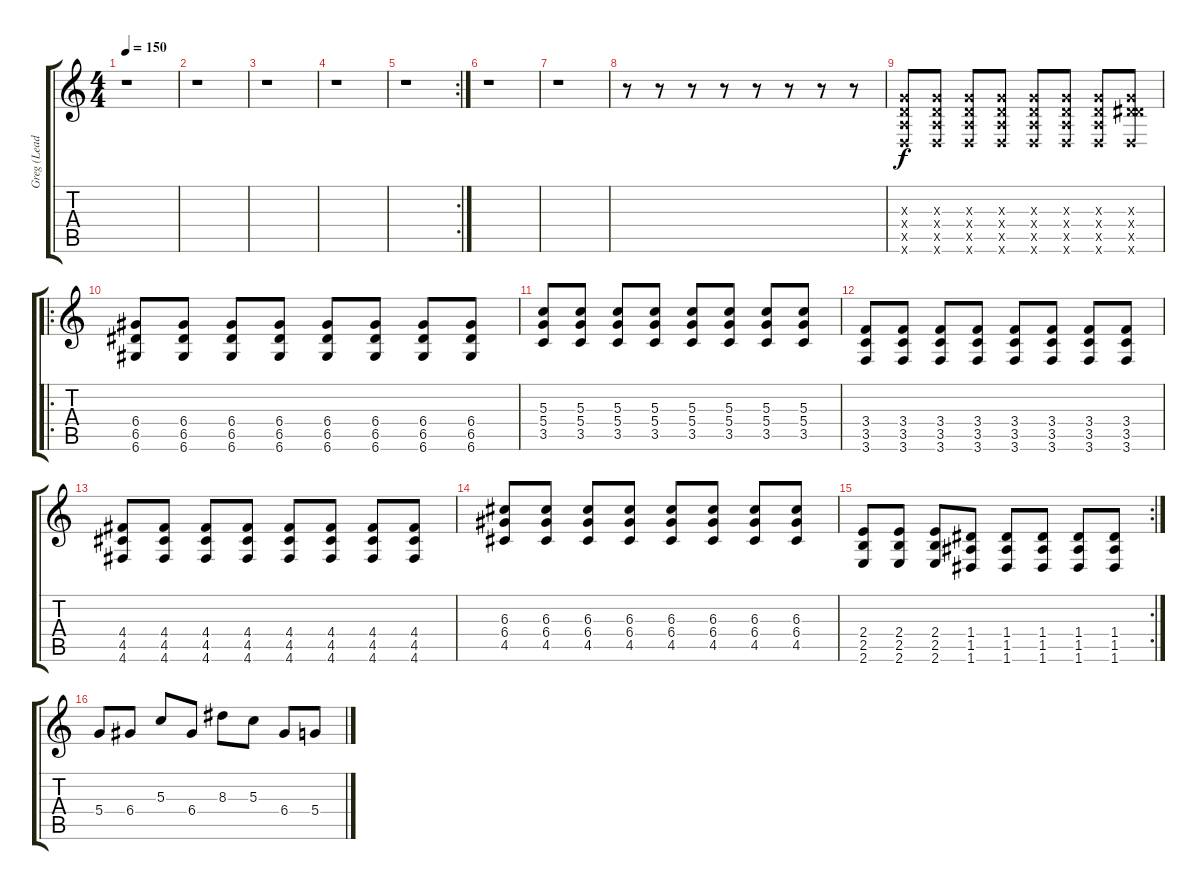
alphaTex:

\track ("Greg (Lead)" "Greg (Lead") {instrument overdrivenguitar}
\staff {score tabs}
\tuning (E4 B3 G3 D3 A2 D2) {hide}
\ts (4 4)
\tempo 150
\clef g2
\ks c
r.1{dy f} |
r.1 |
r.1 |
r.1 |
\rc 2
r.1 |
r.1 |
r.1 |
r.8 r.8 r.8 r.8 r.8 r.8 r.8 r.8 |
(0.3{x} 0.4{x} 0.5{x} 0.6{x}).8 (0.3{x} 0.4{x} 0.5{x} 0.6{x}).8 (0.3{x} 0.4{x} 0.5{x} 0.6{x}).8 (0.3{x} 0.4{x} 0.5{x} 0.6{x}).8 (0.3{x} 0.4{x} 0.5{x} 0.6{x}).8 (0.3{x} 0.4{x} 0.5{x} 0.6{x}).8 (0.3{x} 0.4{x} 0.5{x} 0.6{x}).8 (0.3{x} 0.4{x} 6.5{x} 0.6{x}).8 |
\ro
(6.4 6.5 6.6).8 (6.4 6.5 6.6).8 (6.4 6.5 6.6).8 (6.4 6.5 6.6).8 (6.4 6.5 6.6).8 (6.4 6.5 6.6).8 (6.4 6.5 6.6).8 (6.4 6.5 6.6).8 |
(5.3 5.4 3.5).8 (5.3 5.4 3.5).8 (5.3 5.4 3.5).8 (5.3 5.4 3.5).8 (5.3 5.4 3.5).8 (5.3 5.4 3.5).8 (5.3 5.4 3.5).8 (5.3 5.4 3.5).8 |
(3.4 3.5 3.6).8 (3.4 3.5 3.6).8 (3.4 3.5 3.6).8 (3.4 3.5 3.6).8 (3.4 3.5 3.6).8 (3.4 3.5 3.6).8 (3.4 3.5 3.6).8 (3.4 3.5 3.6).8 |
(4.4 4.5 4.6).8 (4.4 4.5 4.6).8 (4.4 4.5 4.6).8 (4.4 4.5 4.6).8 (4.4 4.5 4.6).8 (4.4 4.5 4.6).8 (4.4 4.5 4.6).8 (4.4 4.5 4.6).8 |
(6.3 6.4 4.5).8 (6.3 6.4 4.5).8 (6.3 6.4 4.5).8 (6.3 6.4 4.5).8 (6.3 6.4 4.5).8 (6.3 6.4 4.5).8 (6.3 6.4 4.5).8 (6.3 6.4 4.5).8 |
\rc 2
(2.4 2.5 2.6).8 (2.4 2.5 2.6).8 (2.4 2.5 2.6).8 (1.4 1.5 1.6).8 (1.4 1.5 1.6).8 (1.4 1.5 1.6).8 (1.4 1.5 1.6).8 (1.4 1.5 1.6).8 |
5.4.8 6.4.8 5.3.8 6.4.8 8.3.8 5.3.8 6.4.8 5.4.8
